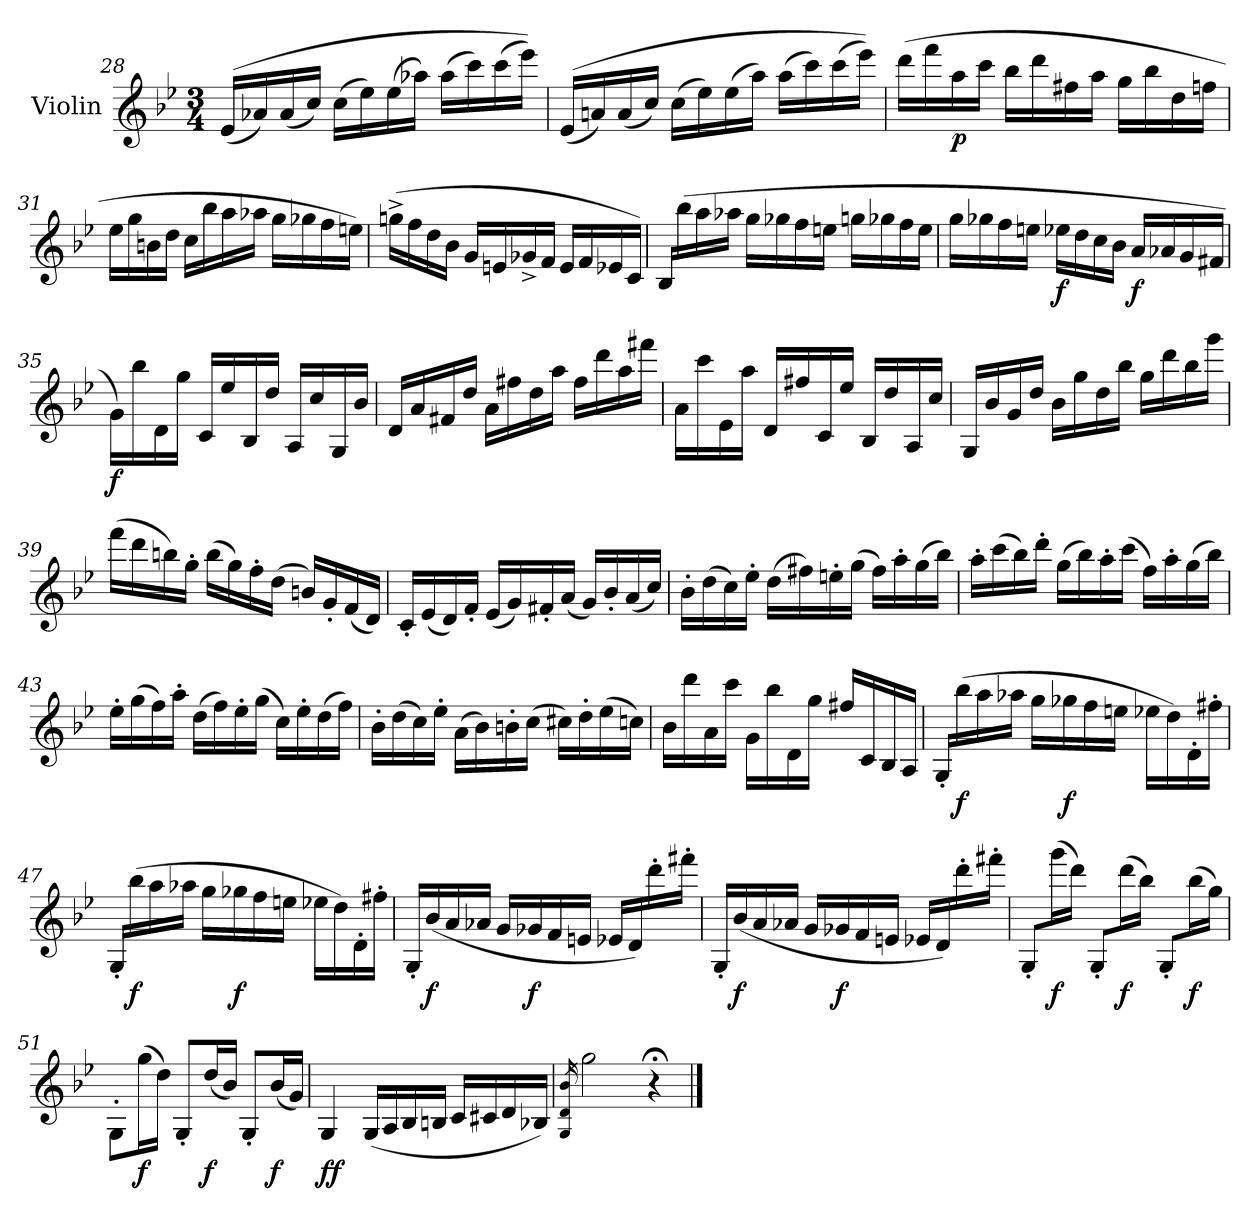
**kern	**dynam
*part1	*part1
*staff1	*staff1
*I"Violin	*
*I'Vln.	*
*clefG2	*
*k[b-e-]	*
*M3/4	*
=28	=28
(<(>16e-/LL	.
16a-X/)	.
(<16a-/	.
16cc/JJ)	.
(>16cc\LL	.
16ee-\)	.
(>16ee-\	.
16aa-X\JJ)	.
(>16aa-\LL	.
16ccc\)	.
(>16ccc\	.
16eee-\JJ))	.
=29	=29
(<(>16e-/LL	.
16an/)	.
(<16a/	.
16cc/JJ)	.
(>16cc\LL	.
16ee-\)	.
(>16ee-\	.
16aa\JJ)	.
(>16aa\LL	.
16ccc\)	.
(>16ccc\	.
16eee-\JJ))	.
=30	=30
(>16ddd\LL	.
16fff\	.
!	!LO:DY:b
16aa\	p
16ccc\JJ	.
16bb-\LL	.
16ddd\	.
16ff#X\	.
16aa\JJ	.
16gg\LL	.
16bb-\	.
16dd\	.
16ffn\JJ	.
!!LO:LB:g=z
=31	=31
16ee-\LL	.
16gg\	.
16bn\	.
16dd\JJ	.
16cc\LL	.
16bb-\	.
16aa\	.
16aa-X\JJ	.
16gg\LL	.
16gg-X\	.
16ff\	.
16een\JJ)	.
=32	=32
(>16ggn^\LL	.
16ff\	.
16dd\	.
16b-\JJ	.
16g/LL	.
16en/	.
16g-X^/	.
16f/JJ	.
16e/LL	.
16f/	.
16e-X/	.
16c/JJ)	.
=33	=33
16B-/LL	.
(>16bb-\	.
16aa\	.
16aa-X\JJ	.
16gg\LL	.
16gg-X\	.
16ff\	.
16een\JJ	.
16ggn\LL	.
16gg-X\	.
16ff\	.
16ee\JJ	.
!!LO:LB:g=z
=34	=34
16gg\LL	.
16gg-X\	.
16ff\	.
16een\JJ	.
!	!LO:DY:b
16ee-X\LL	f
16dd\	.
16cc\	.
16b-\JJ	.
!	!LO:DY:b
16a/LL	f
16a-X/	.
16g/	.
16f#X/JJ	.
=35	=35
!	!LO:DY:b
16g\LL)	f
16bb-\	.
16d\	.
16gg\JJ	.
16c/LL	.
16ee-/	.
16B-/	.
16dd/JJ	.
16A/LL	.
16cc/	.
16G/	.
16b-/JJ	.
=36	=36
16d/LL	.
16a/	.
16f#X/	.
16dd/JJ	.
16a\LL	.
16ff#X\	.
16dd\	.
16aa\JJ	.
16ff#\LL	.
16ddd\	.
16aa\	.
16fff#X\JJ	.
!!LO:LB:g=z
=37	=37
16a\LL	.
16ccc\	.
16e-\	.
16aa\JJ	.
16d/LL	.
16ff#X/	.
16c/	.
16ee-/JJ	.
16B-/LL	.
16dd/	.
16A/	.
16cc/JJ	.
=38	=38
16G/LL	.
16b-/	.
16g/	.
16dd/JJ	.
16b-\LL	.
16gg\	.
16dd\	.
16bb-\JJ	.
16gg\LL	.
16ddd\	.
16bb-\	.
16ggg\JJ	.
=39	=39
(>16fff\LL	.
16ddd\	.
16bbn\)	.
16gg'\JJ	.
(>16bb\LL	.
16gg\)	.
16ff'\	.
(>16dd\JJ	.
16bn/LL)	.
16g'/	.
(<16f/	.
16d/JJ)	.
!!LO:LB:g=z
=40	=40
16c'/LL	.
(<16e-/	.
16d/)	.
16f'/JJ	.
(<16e-/LL	.
16g/)	.
16f#X'/	.
(<16a/JJ	.
16g/LL)	.
16b-'/	.
(<16a/	.
16cc/JJ)	.
=41	=41
16b-'\LL	.
(>16dd\	.
16cc\)	.
16ee-'\JJ	.
(>16dd\LL	.
16ff#X\)	.
16een'\	.
(>16gg\JJ	.
16ff#\LL)	.
16aa'\	.
(>16gg\	.
16bb-\JJ)	.
=42	=42
16aa'\LL	.
(>16ccc\	.
16bb-\)	.
16ddd'\JJ	.
(>16gg\LL	.
16bb-\)	.
16aa'\	.
(>16ccc\JJ	.
16ff\LL)	.
16aa'\	.
(>16gg\	.
16bb-\JJ)	.
!!LO:LB:g=z
=43	=43
16ee-'\LL	.
(>16gg\	.
16ff\)	.
16aa'\JJ	.
(>16dd\LL	.
16ff\)	.
16ee-'\	.
(>16gg\JJ	.
16cc\LL)	.
16ee-'\	.
(>16dd\	.
16ff\JJ)	.
=44	=44
16b-'\LL	.
(>16dd\	.
16cc\)	.
16ee-'\JJ	.
(>16a\LL	.
16b-\)	.
16bn'\	.
(>16cc\JJ	.
16cc#X\LL)	.
16dd'\	.
(>16ee-\	.
16ccn\JJ)	.
=45	=45
16b-\LL	.
16ddd\	.
16a\	.
16ccc\JJ	.
16g\LL	.
16bb-\	.
16d\	.
16gg\JJ	.
16ff#X/LL	.
16c/	.
16B-/	.
16A/JJ	.
!!LO:LB:g=z
=46	=46
16G'/LL	.
!	!LO:DY:b
(>16bb-\	f
16aa\	.
16aa-X\JJ	.
16gg\LL	.
!	!LO:DY:b
16gg-X\	f
16ff\	.
16een\JJ	.
16ee-X\LL	.
16dd\)	.
16d'\	.
16ff#X'\JJ	.
=47	=47
16G'/LL	.
!	!LO:DY:b
(>16bb-\	f
16aa\	.
16aa-X\JJ	.
16gg\LL	.
!	!LO:DY:b
16gg-X\	f
16ff\	.
16een\JJ	.
16ee-X\LL	.
16dd\)	.
16d'\	.
16ff#X'\JJ	.
=48	=48
16G'/LL	.
!	!LO:DY:b
(<16b-/	f
16a/	.
16a-X/JJ	.
16g/LL	.
!	!LO:DY:b
16g-X/	f
16f/	.
16en/JJ	.
16e-X/LL	.
16d/)	.
16ddd'\	.
16fff#X'\JJ	.
!!LO:LB:g=z
=49	=49
16G'/LL	.
!	!LO:DY:b
(<16b-/	f
16a/	.
16a-X/JJ	.
16g/LL	.
!	!LO:DY:b
16g-X/	f
16f/	.
16en/JJ	.
16e-X/LL	.
16d/)	.
16ddd'\	.
16fff#X'\JJ	.
=50	=50
8G'/L	.
!	!LO:DY:b
(>16ggg\L	f
16ddd\JJ)	.
8G'/L	.
!	!LO:DY:b
(>16ddd\L	f
16bb-\JJ)	.
8G'/L	.
!	!LO:DY:b
(>16bb-\L	f
16gg\JJ)	.
=51	=51
8G'/L	.
!	!LO:DY:b
(>16gg\L	f
16dd\JJ)	.
8G'/L	.
!	!LO:DY:b
(<16dd/L	f
16b-/JJ)	.
8G'/L	.
!	!LO:DY:b
(<16b-/L	f
16g/JJ)	.
=52	=52
!	!LO:DY:b
4G/	ff
(<16G/LL	.
16A/	.
16B-/	.
16Bn/JJ	.
16c/LL	.
16c#X/	.
16d/	.
16B-X/JJ)	.
!!LO:LB:g=z
=53	=53
16qG/ 16qd/ 16qb-/	.
2gg\	.
4r;<	.
==	==
*-	*-
